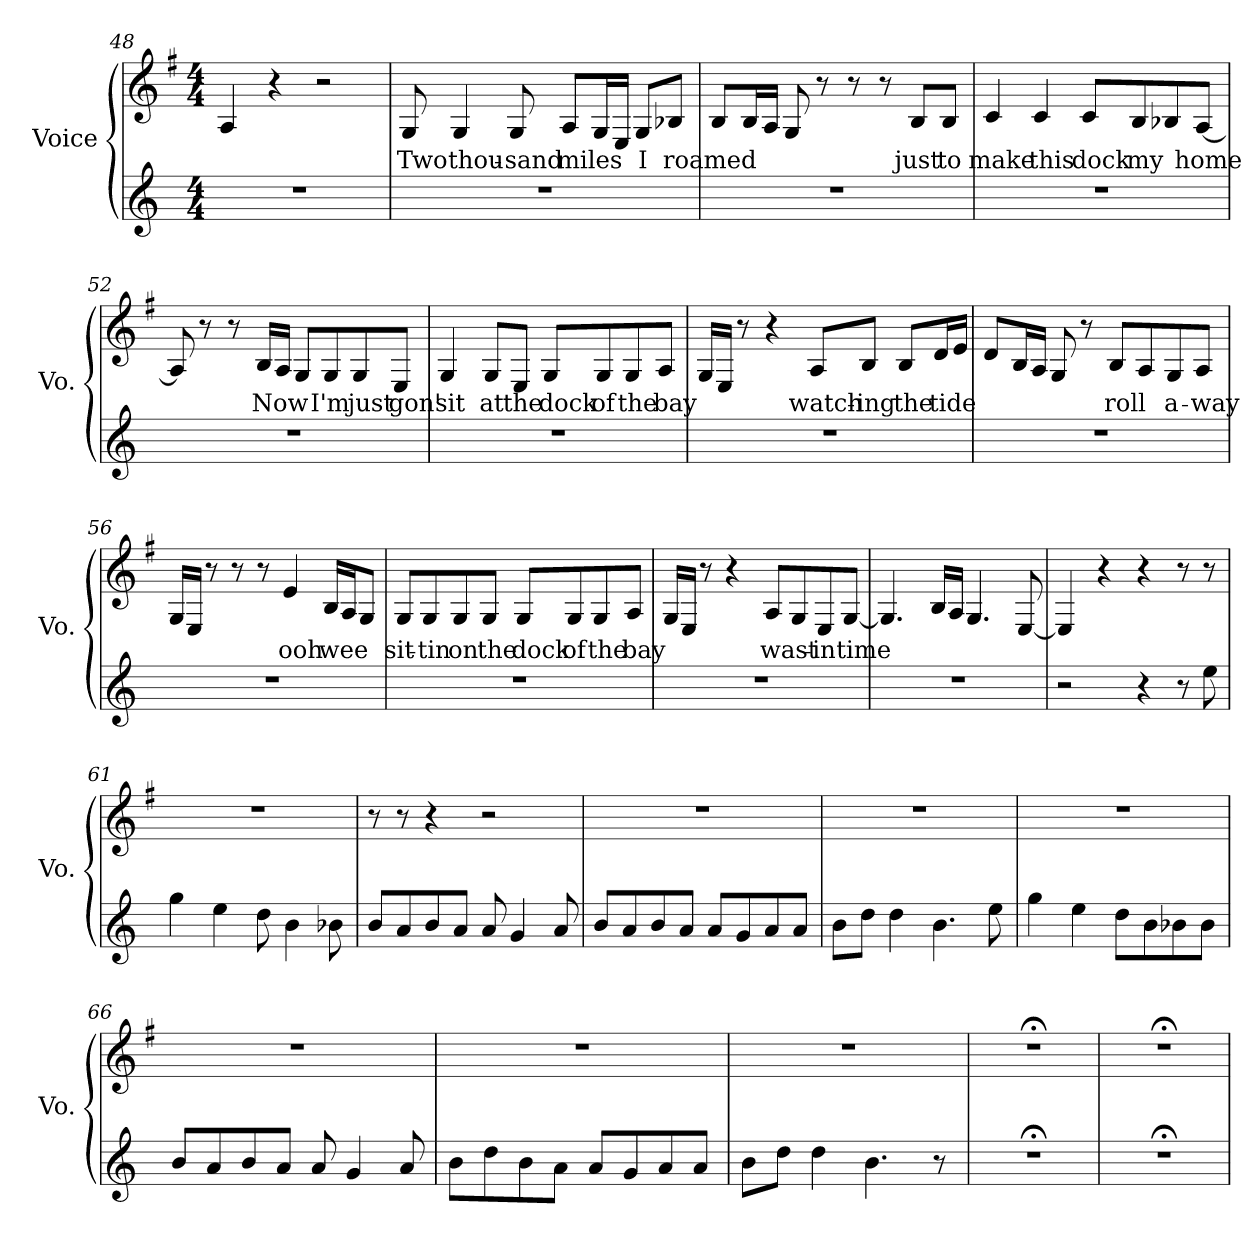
**kern	**kern	**text
*part2	*part1	*part1
*staff2	*staff1	*staff1
*I"Voice	*I"Voice	*
*I'Vo.	*I'Vo.	*
*clefG2	*clefG2	*
*k[]	*k[f#]	*
*M4/4	*M4/4	*
=48	=48	=48
1r	4A/	.
.	4r	.
.	2r	.
=49	=49	=49
!	!	!LO:LY:b
1r	8G/	Two
!	!	!LO:LY:b
.	4G/	thou-
!	!	!LO:LY:b
.	8G/	-sand
!	!	!LO:LY:b
.	8A/L	miles
.	16G/L	.
.	16E/JJ	.
!	!	!LO:LY:b
.	8G/L	I
!	!	!LO:LY:b
.	8B-X/J	roamed
!!LO:LB:g=z
=50	=50	=50
1r	8B/L	.
.	16B/L	.
.	16A/JJ	.
.	8G/	.
.	8r	.
.	8r	.
.	8r	.
!	!	!LO:LY:b
.	8B/L	just
!	!	!LO:LY:b
.	8B/J	to
=51	=51	=51
!	!	!LO:LY:b
1r	4c/	make
!	!	!LO:LY:b
.	4c/	this
!	!	!LO:LY:b
.	8c/L	dock
!	!	!LO:LY:b
.	8B/	my
.	8B-X/	.
!	!	!LO:LY:b
.	[8A/J	home
=52	=52	=52
1r	8A/]	.
.	8r	.
.	8r	.
!	!	!LO:LY:b
.	16B/LL	Now
.	16A/JJ	.
.	8G/L	.
!	!	!LO:LY:b
.	8G/	I'm
!	!	!LO:LY:b
.	8G/	just
!	!	!LO:LY:b
.	8E/J	gon'
!!LO:PB:g=z
=53	=53	=53
!	!	!LO:LY:b
1r	4G/	sit
!	!	!LO:LY:b
.	8G/L	at
!	!	!LO:LY:b
.	8E/J	the
!	!	!LO:LY:b
.	8G/L	dock
!	!	!LO:LY:b
.	8G/	of
!	!	!LO:LY:b
.	8G/	the
!	!	!LO:LY:b
.	8A/J	bay
=54	=54	=54
1r	16G/LL	.
.	16E/JJ	.
.	8r	.
.	4r	.
!	!	!LO:LY:b
.	8A/L	watch-
!	!	!LO:LY:b
.	8B/J	-ing
!	!	!LO:LY:b
.	8B/L	the
!	!	!LO:LY:b
.	16d/L	tide
.	16e/JJ	.
=55	=55	=55
1r	8d/L	.
.	16B/L	.
.	16A/JJ	.
.	8G/	.
.	8r	.
!	!	!LO:LY:b
.	8B/L	roll
.	8A/	.
!	!	!LO:LY:b
.	8G/	a-
!	!	!LO:LY:b
.	8A/J	-way
!!LO:LB:g=z
=56	=56	=56
1r	16G/LL	.
.	16E/JJ	.
.	8r	.
.	8r	.
.	8r	.
!	!	!LO:LY:b
.	4e/	ooh
!	!	!LO:LY:b
.	16B/LL	wee
.	16A/J	.
.	8G/J	.
=57	=57	=57
!	!	!LO:LY:b
1r	8G/L	sit-
!	!	!LO:LY:b
.	8G/	-tin
!	!	!LO:LY:b
.	8G/	on
!	!	!LO:LY:b
.	8G/J	the
!	!	!LO:LY:b
.	8G/L	dock
!	!	!LO:LY:b
.	8G/	of
!	!	!LO:LY:b
.	8G/	the
!	!	!LO:LY:b
.	8A/J	bay
=58	=58	=58
1r	16G/LL	.
.	16E/JJ	.
.	8r	.
.	4r	.
!	!	!LO:LY:b
.	8A/L	wast-
.	8G/	.
!	!	!LO:LY:b
.	8E/	-in
!	!	!LO:LY:b
.	[8G/J	time
!!LO:LB:g=z
=59	=59	=59
1r	4.G/]	.
.	16B/LL	.
.	16A/JJ	.
.	4.G/	.
.	[8E/	.
=60	=60	=60
2r	4E/]	.
.	4r	.
4r	4r	.
8r	8r	.
8ee\	8r	.
=61	=61	=61
4gg\	1r	.
4ee\	.	.
8dd\	.	.
4b\	.	.
8b-X\	.	.
=62	=62	=62
8b/L	8r	.
8a/	8r	.
8b/	4r	.
8a/J	.	.
8a/	2r	.
4g/	.	.
8a/	.	.
=63	=63	=63
8b/L	1r	.
8a/	.	.
8b/	.	.
8a/J	.	.
8a/L	.	.
8g/	.	.
8a/	.	.
8a/J	.	.
=64	=64	=64
8b\L	1r	.
8dd\J	.	.
4dd\	.	.
4.b\	.	.
8ee\	.	.
!!LO:LB:g=z
=65	=65	=65
4gg\	1r	.
4ee\	.	.
8dd\L	.	.
8b\	.	.
8b-X\	.	.
8b-\J	.	.
=66	=66	=66
8b/L	1r	.
8a/	.	.
8b/	.	.
8a/J	.	.
8a/	.	.
4g/	.	.
8a/	.	.
=67	=67	=67
8b\L	1r	.
8dd\	.	.
8b\	.	.
8a\J	.	.
8a/L	.	.
8g/	.	.
8a/	.	.
8a/J	.	.
=68	=68	=68
8b\L	1r	.
8dd\J	.	.
4dd\	.	.
4.b\	.	.
8r	.	.
=68X1	=68X1	=68X1
1r;<	1r;<	.
=68X2	=68X2	=68X2
1r;<	1r;<	.
=	=	=
*-	*-	*-
